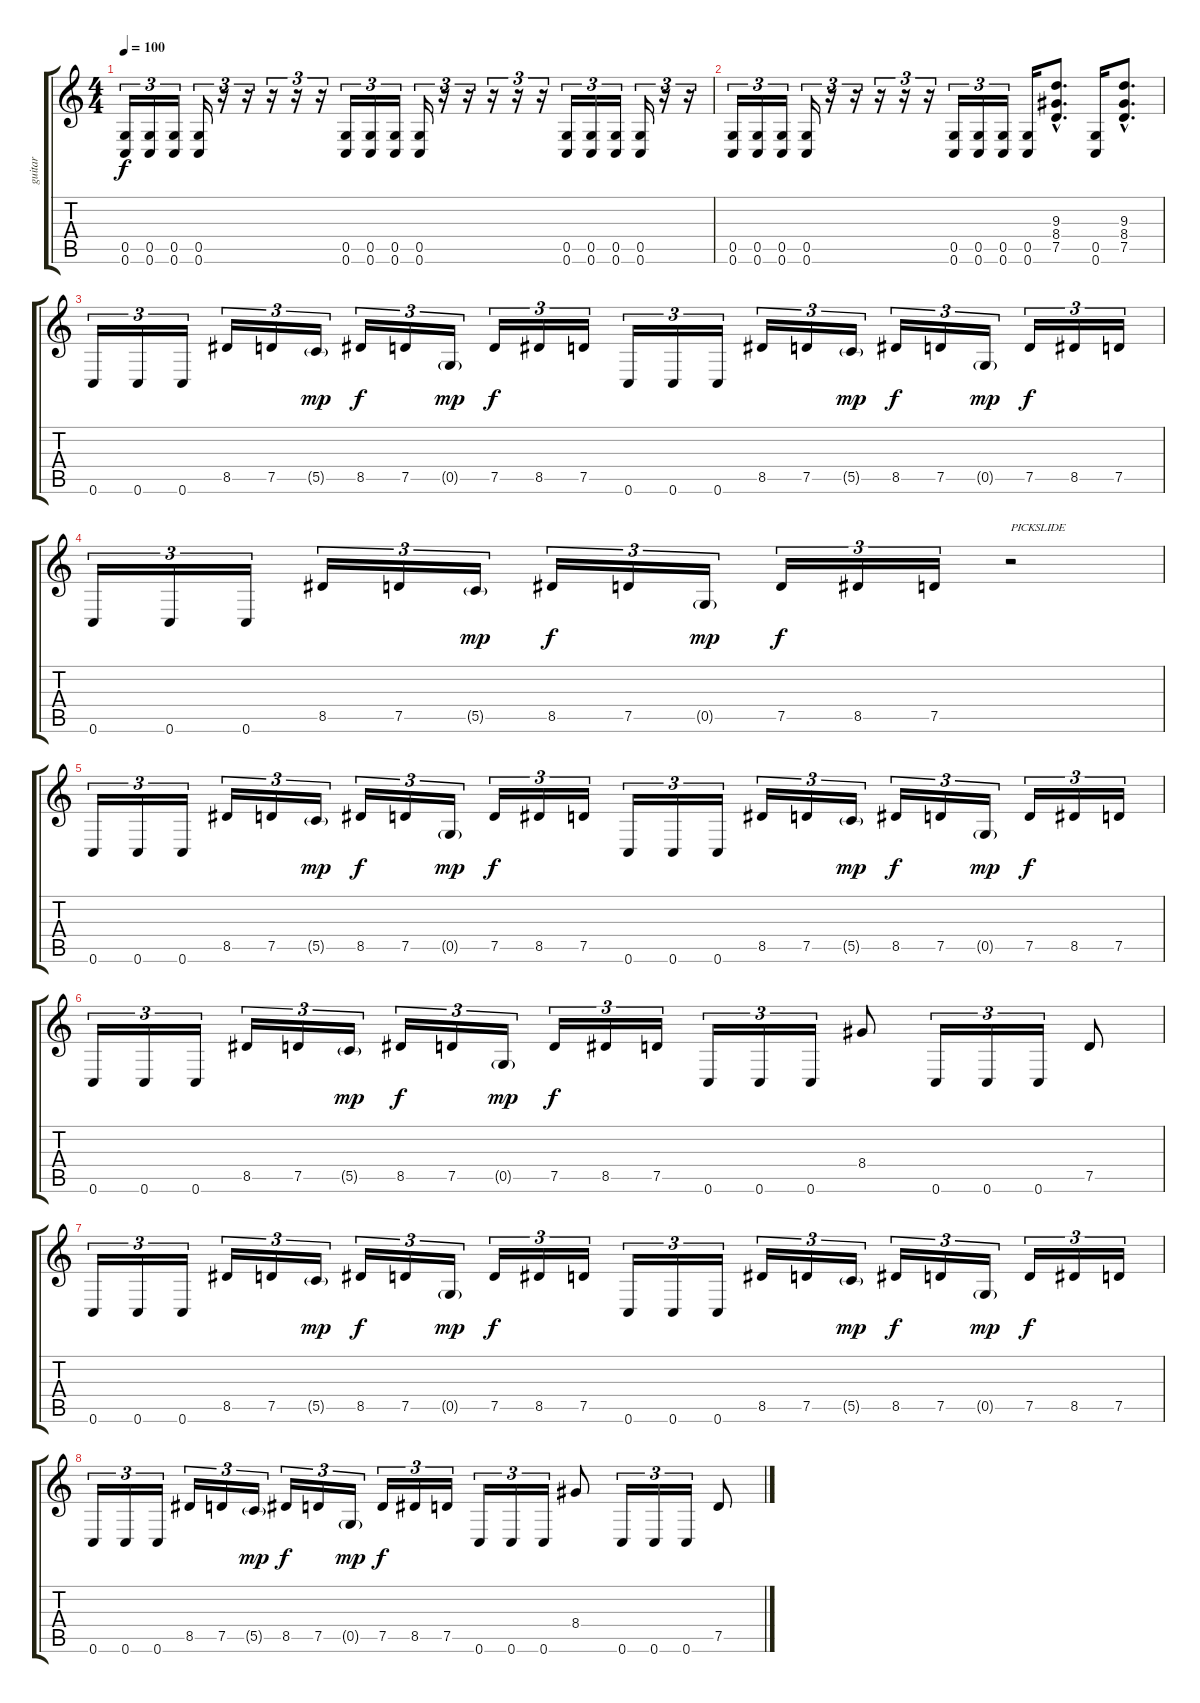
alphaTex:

\track ("guitar" "guitar") {instrument distortionguitar}
\staff {score tabs}
\tuning (D4 A3 F3 C3 G2 C2) {hide}
\ts (4 4)
\tempo 100
\clef g2
\ks c
(0.5 0.6).16{tu (3 2) dy f} (0.5 0.6).16{tu (3 2)} (0.5 0.6).16{tu (3 2)} (0.5 0.6).16{tu (3 2)} r.16{tu (3 2)} r.16{tu (3 2)} r.16{tu (3 2)} r.16{tu (3 2)} r.16{tu (3 2)} (0.5 0.6).16{tu (3 2)} (0.5 0.6).16{tu (3 2)} (0.5 0.6).16{tu (3 2)} (0.5 0.6).16{tu (3 2)} r.16{tu (3 2)} r.16{tu (3 2)} r.16{tu (3 2)} r.16{tu (3 2)} r.16{tu (3 2)} (0.5 0.6).16{tu (3 2)} (0.5 0.6).16{tu (3 2)} (0.5 0.6).16{tu (3 2)} (0.5 0.6).16{tu (3 2)} r.16{tu (3 2)} r.16{tu (3 2)} |
(0.5 0.6).16{tu (3 2)} (0.5 0.6).16{tu (3 2)} (0.5 0.6).16{tu (3 2)} (0.5 0.6).16{tu (3 2)} r.16{tu (3 2)} r.16{tu (3 2)} r.16{tu (3 2)} r.16{tu (3 2)} r.16{tu (3 2)} (0.5 0.6).16{tu (3 2)} (0.5 0.6).16{tu (3 2)} (0.5 0.6).16{tu (3 2)} (0.5 0.6).16 (9.3{hac} 8.4{hac} 7.5{hac}).8{d} (0.5 0.6).16 (9.3{hac} 8.4{hac} 7.5{hac}).8{d} |
0.6.16{tu (3 2)} 0.6.16{tu (3 2)} 0.6.16{tu (3 2)} 8.5.16{tu (3 2)} 7.5.16{tu (3 2)} 5.5{g}.16{tu (3 2) dy mp} 8.5.16{tu (3 2) dy f} 7.5.16{tu (3 2)} 0.5{g}.16{tu (3 2) dy mp} 7.5.16{tu (3 2) dy f} 8.5.16{tu (3 2)} 7.5.16{tu (3 2)} 0.6.16{tu (3 2)} 0.6.16{tu (3 2)} 0.6.16{tu (3 2)} 8.5.16{tu (3 2)} 7.5.16{tu (3 2)} 5.5{g}.16{tu (3 2) dy mp} 8.5.16{tu (3 2) dy f} 7.5.16{tu (3 2)} 0.5{g}.16{tu (3 2) dy mp} 7.5.16{tu (3 2) dy f} 8.5.16{tu (3 2)} 7.5.16{tu (3 2)} |
0.6.16{tu (3 2)} 0.6.16{tu (3 2)} 0.6.16{tu (3 2)} 8.5.16{tu (3 2)} 7.5.16{tu (3 2)} 5.5{g}.16{tu (3 2) dy mp} 8.5.16{tu (3 2) dy f} 7.5.16{tu (3 2)} 0.5{g}.16{tu (3 2) dy mp} 7.5.16{tu (3 2) dy f} 8.5.16{tu (3 2)} 7.5.16{tu (3 2)} r.2{txt "PICKSLIDE"} |
0.6.16{tu (3 2)} 0.6.16{tu (3 2)} 0.6.16{tu (3 2)} 8.5.16{tu (3 2)} 7.5.16{tu (3 2)} 5.5{g}.16{tu (3 2) dy mp} 8.5.16{tu (3 2) dy f} 7.5.16{tu (3 2)} 0.5{g}.16{tu (3 2) dy mp} 7.5.16{tu (3 2) dy f} 8.5.16{tu (3 2)} 7.5.16{tu (3 2)} 0.6.16{tu (3 2)} 0.6.16{tu (3 2)} 0.6.16{tu (3 2)} 8.5.16{tu (3 2)} 7.5.16{tu (3 2)} 5.5{g}.16{tu (3 2) dy mp} 8.5.16{tu (3 2) dy f} 7.5.16{tu (3 2)} 0.5{g}.16{tu (3 2) dy mp} 7.5.16{tu (3 2) dy f} 8.5.16{tu (3 2)} 7.5.16{tu (3 2)} |
0.6.16{tu (3 2)} 0.6.16{tu (3 2)} 0.6.16{tu (3 2)} 8.5.16{tu (3 2)} 7.5.16{tu (3 2)} 5.5{g}.16{tu (3 2) dy mp} 8.5.16{tu (3 2) dy f} 7.5.16{tu (3 2)} 0.5{g}.16{tu (3 2) dy mp} 7.5.16{tu (3 2) dy f} 8.5.16{tu (3 2)} 7.5.16{tu (3 2)} 0.6.16{tu (3 2)} 0.6.16{tu (3 2)} 0.6.16{tu (3 2)} 8.4.8 0.6.16{tu (3 2)} 0.6.16{tu (3 2)} 0.6.16{tu (3 2)} 7.5.8 |
0.6.16{tu (3 2)} 0.6.16{tu (3 2)} 0.6.16{tu (3 2)} 8.5.16{tu (3 2)} 7.5.16{tu (3 2)} 5.5{g}.16{tu (3 2) dy mp} 8.5.16{tu (3 2) dy f} 7.5.16{tu (3 2)} 0.5{g}.16{tu (3 2) dy mp} 7.5.16{tu (3 2) dy f} 8.5.16{tu (3 2)} 7.5.16{tu (3 2)} 0.6.16{tu (3 2)} 0.6.16{tu (3 2)} 0.6.16{tu (3 2)} 8.5.16{tu (3 2)} 7.5.16{tu (3 2)} 5.5{g}.16{tu (3 2) dy mp} 8.5.16{tu (3 2) dy f} 7.5.16{tu (3 2)} 0.5{g}.16{tu (3 2) dy mp} 7.5.16{tu (3 2) dy f} 8.5.16{tu (3 2)} 7.5.16{tu (3 2)} |
0.6.16{tu (3 2)} 0.6.16{tu (3 2)} 0.6.16{tu (3 2)} 8.5.16{tu (3 2)} 7.5.16{tu (3 2)} 5.5{g}.16{tu (3 2) dy mp} 8.5.16{tu (3 2) dy f} 7.5.16{tu (3 2)} 0.5{g}.16{tu (3 2) dy mp} 7.5.16{tu (3 2) dy f} 8.5.16{tu (3 2)} 7.5.16{tu (3 2)} 0.6.16{tu (3 2)} 0.6.16{tu (3 2)} 0.6.16{tu (3 2)} 8.4.8 0.6.16{tu (3 2)} 0.6.16{tu (3 2)} 0.6.16{tu (3 2)} 7.5.8
